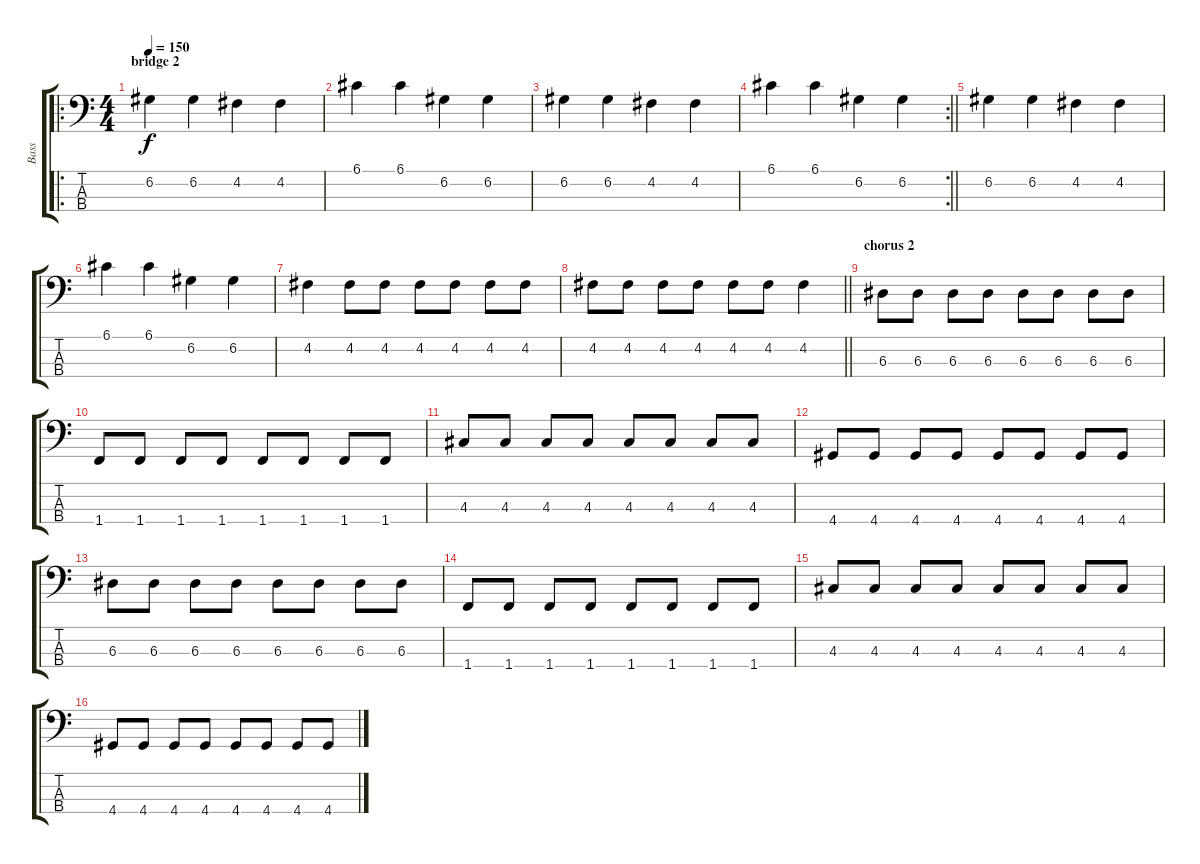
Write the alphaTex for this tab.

\track ("Bass" "Bass") {instrument electricbassfinger}
\staff {score tabs}
\tuning (G2 D2 A1 E1) {hide}
\ro
\ts (4 4)
\section ("" "bridge 2")
\tempo 150
\clef f4
\ks c
6.2.4{dy f} 6.2.4 4.2.4 4.2.4 |
6.1.4 6.1.4 6.2.4 6.2.4 |
6.2.4 6.2.4 4.2.4 4.2.4 |
\rc 2
\barLineRight lightlight
6.1.4 6.1.4 6.2.4 6.2.4 |
6.2.4 6.2.4 4.2.4 4.2.4 |
6.1.4 6.1.4 6.2.4 6.2.4 |
4.2.4 4.2.8 4.2.8 4.2.8 4.2.8 4.2.8 4.2.8 |
\barLineRight lightlight
4.2.8 4.2.8 4.2.8 4.2.8 4.2.8 4.2.8 4.2.4 |
\section ("" "chorus 2")
6.3.8 6.3.8 6.3.8 6.3.8 6.3.8 6.3.8 6.3.8 6.3.8 |
1.4.8 1.4.8 1.4.8 1.4.8 1.4.8 1.4.8 1.4.8 1.4.8 |
4.3.8 4.3.8 4.3.8 4.3.8 4.3.8 4.3.8 4.3.8 4.3.8 |
4.4.8 4.4.8 4.4.8 4.4.8 4.4.8 4.4.8 4.4.8 4.4.8 |
6.3.8 6.3.8 6.3.8 6.3.8 6.3.8 6.3.8 6.3.8 6.3.8 |
1.4.8 1.4.8 1.4.8 1.4.8 1.4.8 1.4.8 1.4.8 1.4.8 |
4.3.8 4.3.8 4.3.8 4.3.8 4.3.8 4.3.8 4.3.8 4.3.8 |
4.4.8 4.4.8 4.4.8 4.4.8 4.4.8 4.4.8 4.4.8 4.4.8
